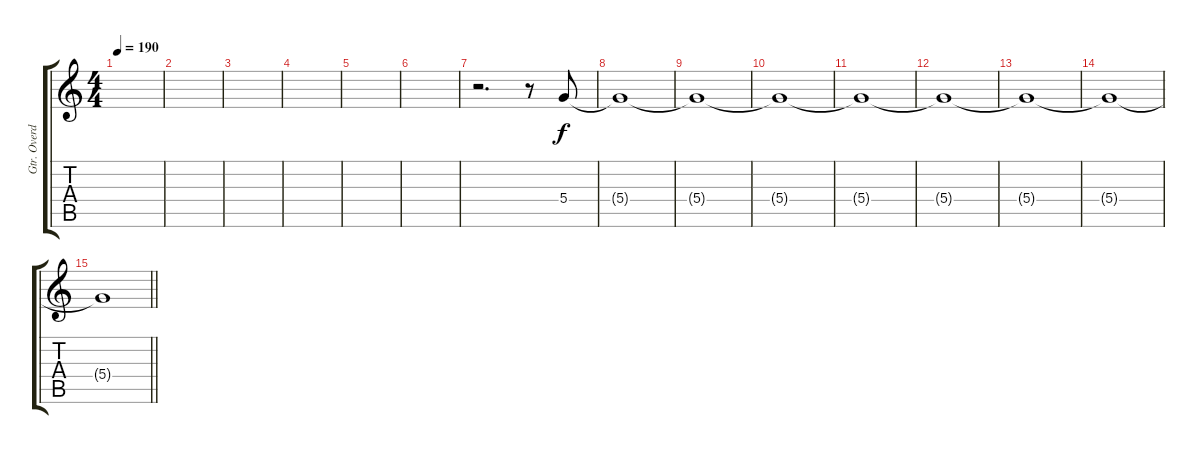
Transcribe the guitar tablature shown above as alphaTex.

\track ("Gtr. Overdub 2" "Gtr. Overd") {instrument overdrivenguitar}
\staff {score tabs}
\tuning (E4 B3 G3 D3 A2 D2) {hide}
\ts (4 4)
\tempo 190
\clef g2
\ks c
|
|
|
|
|
|
r.2{d} r.8 5.4.8 |
5.4{t}.1 |
5.4{t}.1 |
5.4{t}.1 |
5.4{t}.1 |
5.4{t}.1 |
5.4{t}.1 |
5.4{t}.1 |
\barLineRight lightlight
5.4{t}.1
